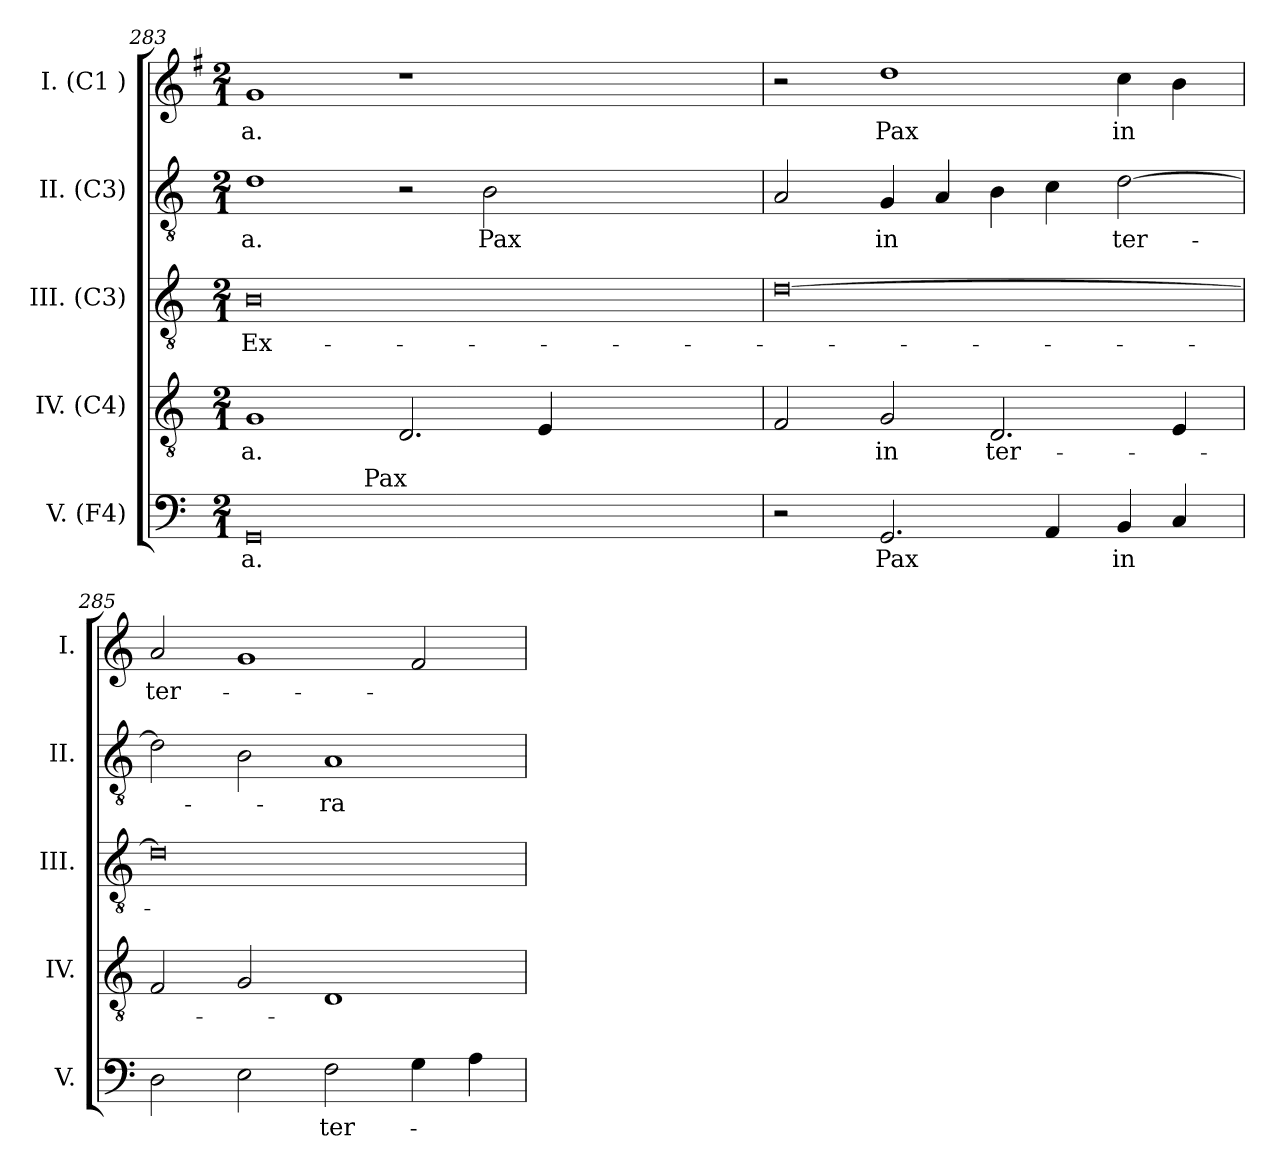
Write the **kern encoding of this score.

**kern	**text	**kern	**text	**kern	**text	**kern	**text	**kern	**text
*part5	*part5	*part4	*part4	*part3	*part3	*part2	*part2	*part1	*part1
*staff5	*staff5	*staff4	*staff4	*staff3	*staff3	*staff2	*staff2	*staff1	*staff1
*I"V. (F4)	*	*I"IV. (C4)	*	*I"III. (C3)	*	*I"II. (C3)	*	*I"I. (C1 )	*
*I'V.	*	*I'IV.	*	*I'III.	*	*I'II.	*	*I'I.	*
*clefF4	*	*clefGv2	*	*clefGv2	*	*clefGv2	*	*clefG2	*
*k[]	*	*k[]	*	*	*	*k[]	*	*k[f#]	*
*C:	*	*C:	*	*	*	*C:	*	*G:	*
*M2/1	*	*M2/1	*	*M2/1	*	*M2/1	*	*M2/1	*
=283	=283	=283	=283	=283	=283	=283	=283	=283	=283
!	!LO:LY:b:rj	!	!LO:LY:b:cj	!	!LO:LY:b:cj	!	!LO:LY:b:cj	!	!LO:LY:b:cj
*^	*	*	*	*	*	*	*	*	*
0GG	2..ryy	-a.	1G	-a.	0B	Ex-	1d	-a.	1g	-a.
!	!LO:TX:a:t=Pax	!	!	!	!	!	!	!	!	!
.	1ryy	.	.	.	.	.	.	.	.	.
!	!	!	!	!	!	!	!	!	!LO:N:vis=1	!
.	.	.	2.D/	.	.	.	2r	.	0r	.
!	!	!	!	!	!	!	!	!LO:LY:b	!	!
.	.	.	.	.	.	.	2B\	Pax	.	.
.	.	.	4E/	.	.	.	.	.	.	.
.	1ryy	.	.	.	.	.	.	.	.	.
1ryy	.	.	1ryy	.	1ryy	.	1ryy	.	.	.
.	8ryy	.	.	.	.	.	.	.	.	.
*v	*v	*	*	*	*	*	*	*	*	*
!!LO:LB:g=z
=284	=284	=284	=284	=284	=284	=284	=284	=284	=284
*	*	*	*	*	*	*	*	*k[]	*
*	*	*	*	*	*	*	*	*C:	*
*^	*	*	*	*	*	*	*	*	*
*v	*v	*	*	*	*^	*	*	*	*	*
2r	.	2F/	.	[>0d	4.ryy	.	2A/	.	2r	.
.	.	.	.	.	1ryy	.	.	.	.	.
!	!LO:LY:b	!	!LO:LY:b:cj	!	!	!	!	!LO:LY:b:cj	!	!LO:LY:b:cj
2.GG/	Pax	2G/	in	.	.	.	4G/	in	1dd	Pax
.	.	.	.	.	.	.	4A/	.	.	.
!	!	!	!LO:LY:b:cj	!	!	!	!	!	!	!
.	.	2.D/	ter-	.	.	.	4B\	.	.	.
4AA/	.	.	.	.	.	.	4c\	.	.	.
.	.	.	.	.	2ryy	.	.	.	.	.
!	!LO:LY:b:cj	!	!	!	!	!	!	!LO:LY:b:cj	!	!LO:LY:b:cj
4BB/	in	.	.	.	.	.	[>2d\	ter-	4cc\	in
4C/	.	4E/	.	.	.	.	.	.	4b\	.
.	.	.	.	.	8ryy	.	.	.	.	.
=285	=285	=285	=285	=285	=285	=285	=285	=285	=285	=285
!	!	!	!	!	!	!	!	!	!	!LO:LY:b:cj
*	*	*	*	*v	*v	*	*	*	*	*
2D\	.	2F/	.	0d]	.	2d\]	.	2a/	ter-
2E\	.	2G/	.	.	.	2B\	.	1g	.
!	!LO:LY:b:cj	!	!	!	!	!	!LO:LY:b:cj	!	!
2F\	ter-	1D	.	.	.	1A	-ra	.	.
4G\	.	.	.	.	.	.	.	2f/	.
4A\	.	.	.	.	.	.	.	.	.
=	=	=	=	=	=	=	=	=	=
*-	*-	*-	*-	*-	*-	*-	*-	*-	*-
